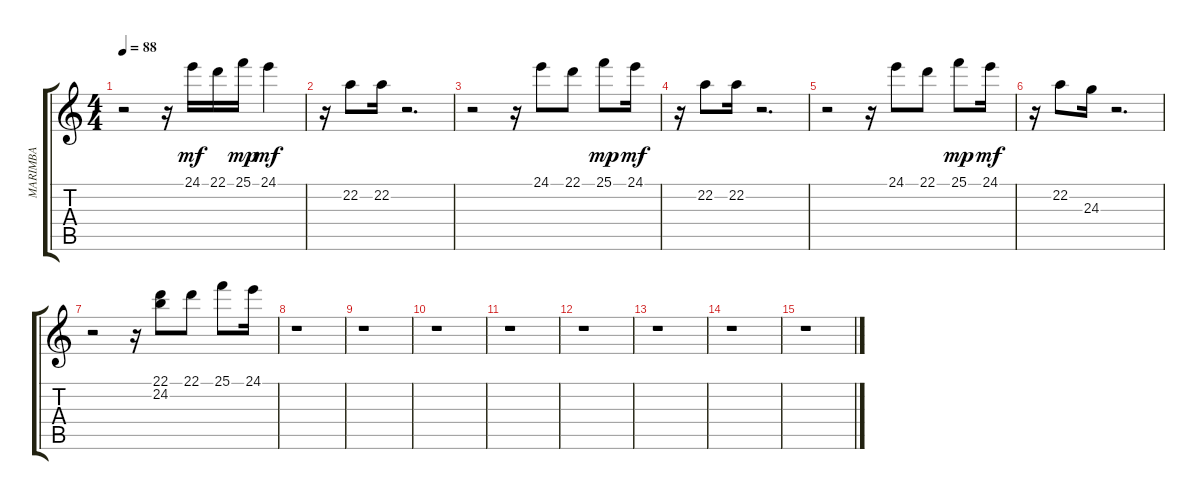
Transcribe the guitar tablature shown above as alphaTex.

\track ("MARIMBA" "MARIMBA") {instrument marimba}
\staff {score tabs}
\tuning (E4 B3 G3 D3 A2 E2) {hide}
\ts (4 4)
\tempo 88
\clef g2
\ks c
r.2{dy mf} r.16 24.1.16{volume 16} 22.1.16 25.1.16{dy mp} 24.1.4{dy mf} |
r.16 22.2.8 22.2.16 r.2{d} |
r.2 r.16 24.1.8 22.1.8 25.1.8{dy mp} 24.1.16{dy mf} |
r.16 22.2.8 22.2.16 r.2{d} |
r.2 r.16 24.1.8{volume 16} 22.1.8 25.1.8{dy mp} 24.1.16{dy mf} |
r.16 22.2.8 24.3.16 r.2{d} |
r.2 r.16 (22.1 24.2).8{volume 16} 22.1.8 25.1.8 24.1.16 |
r.1 |
r.1 |
r.1 |
r.1 |
r.1 |
r.1 |
r.1 |
r.1
